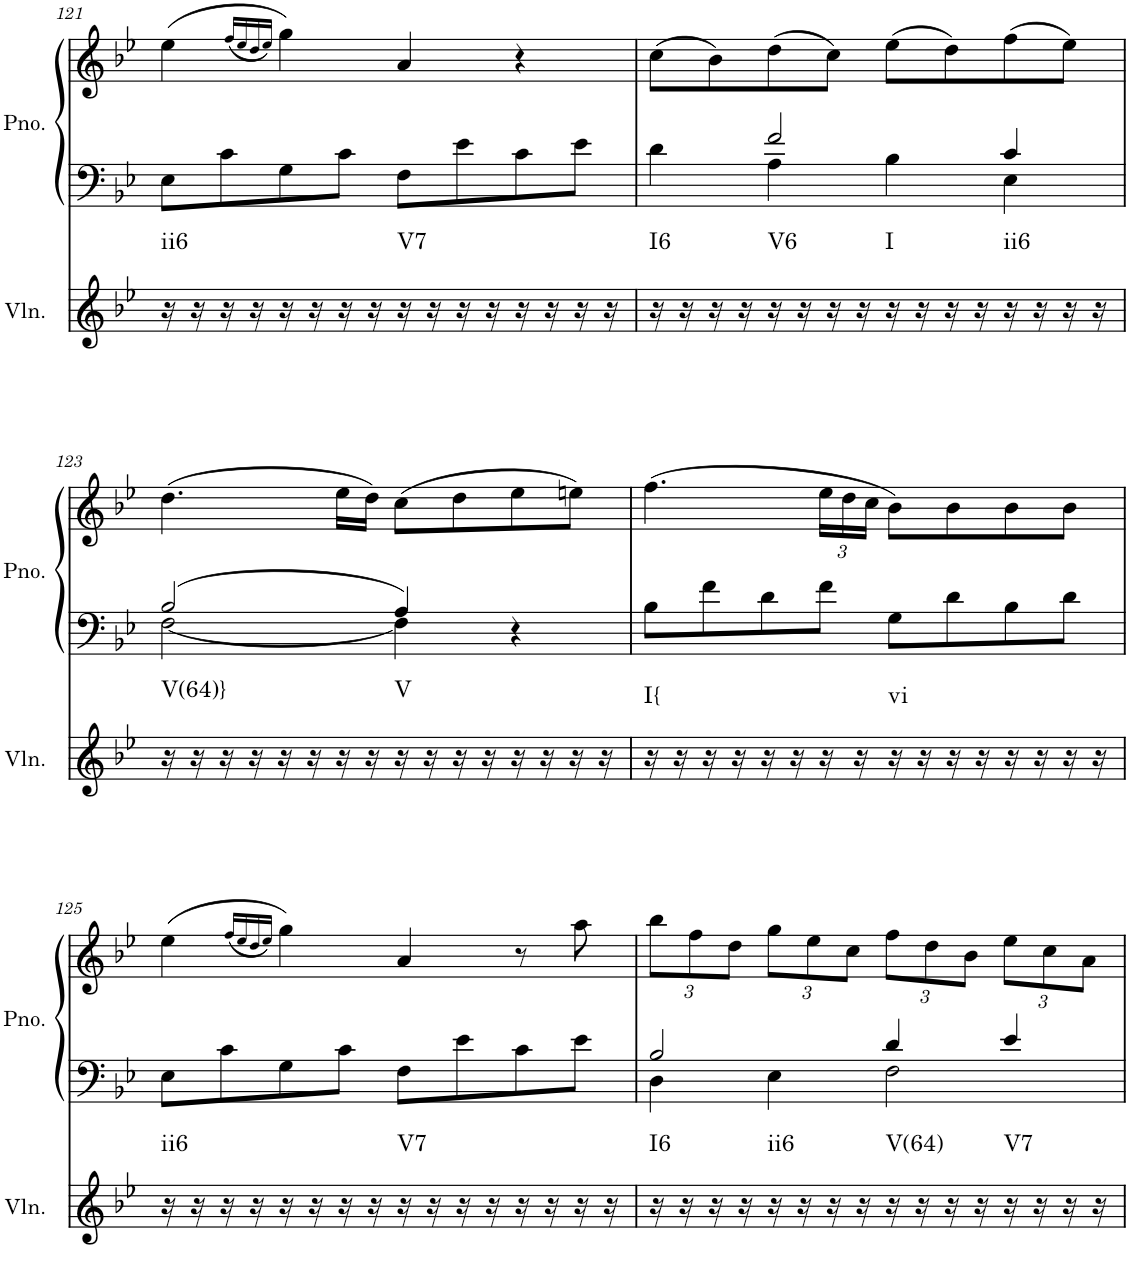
**kern	**harte	**kern	**kern
*part2	*part2	*part1	*part1
*staff3	*	*staff2	*staff1
*I"Violin	*	*I"Piano, Piano right	*
*I'Vln.	*	*I'Pno.	*
!!LO:PB:g=z
*clefG2	*	*clefF4	*clefG2
*k[b-e-]	*	*k[b-e-]	*k[b-e-]
*M2/2	*	*M2/2	*M2/2
*met(c|)	*	*met(c|)	*met(c|)
=121	=121	=121	=121
!	!LO:H:kt=ii6	!	!
16r	N	8E-\L	(4ee-\
16r	.	.	.
16r	.	8c\	.
16r	.	.	.
.	.	.	(16qff/LL
.	.	.	16qee-/
.	.	.	16qdd/
.	.	.	16qee-/JJ)
16r	.	8G\	4gg\)
16r	.	.	.
16r	.	8c\J	.
16r	.	.	.
!	!LO:H:kt=V7	!	!
16r	N	8F\L	4a/
16r	.	.	.
16r	.	8e-\	.
16r	.	.	.
16r	.	8c\	4r
16r	.	.	.
16r	.	8e-\J	.
16r	.	.	.
=122	=122	=122	=122
*	*	*^	*
!	!LO:H:kt=I6	!	!	!
16r	N	4d\	4ryy	(8cc\L
16r	.	.	.	.
16r	.	.	.	8b-\)
16r	.	.	.	.
!	!LO:H:kt=V6	!	!	!
16r	N	2f/	4A\	(8dd\
16r	.	.	.	.
16r	.	.	.	8cc\J)
16r	.	.	.	.
!	!LO:H:kt=I	!	!	!
16r	N	.	4B-\	(8ee-\L
16r	.	.	.	.
16r	.	.	.	8dd\)
16r	.	.	.	.
!	!LO:H:kt=ii6	!	!	!
16r	N	4c/	4E-\	(8ff\
16r	.	.	.	.
16r	.	.	.	8ee-\J)
16r	.	.	.	.
!!LO:LB:g=z
=123	=123	=123	=123	=123
!	!LO:H:kt=V(64)}	!	!	!
16r	N	2B-/	[2F\	(4.dd\
16r	.	.	.	.
16r	.	.	.	.
16r	.	.	.	.
16r	.	.	.	.
16r	.	.	.	.
16r	.	.	.	16ee-\LL
16r	.	.	.	16dd\JJ)
!	!LO:H:kt=V	!	!	!
16r	N	4A/	4F\]	(8cc\L
16r	.	.	.	.
16r	.	.	.	8dd\
16r	.	.	.	.
16r	.	4r	4ryy	8ee-\
16r	.	.	.	.
16r	.	.	.	8een\J)
16r	.	.	.	.
*	*	*v	*v	*
=124	=124	=124	=124
!	!LO:H:kt=I{	!	!
16r	N	8B-\L	(4.ff\
16r	.	.	.
16r	.	8f\	.
16r	.	.	.
16r	.	8d\	.
16r	.	.	.
*	*	*	*Xbrackettup
16r	.	8f\J	24ee-\LL
.	.	.	24dd\
16r	.	.	.
.	.	.	24cc\JJ
!	!LO:H:kt=vi	!	!
16r	N	8G\L	8b-\L)
16r	.	.	.
16r	.	8d\	8b-\
16r	.	.	.
16r	.	8B-\	8b-\
16r	.	.	.
16r	.	8d\J	8b-\J
16r	.	.	.
!!LO:LB:g=z
=125	=125	=125	=125
!	!LO:H:kt=ii6	!	!
16r	N	8E-\L	(4ee-\
16r	.	.	.
16r	.	8c\	.
16r	.	.	.
.	.	.	(16qff/LL
.	.	.	16qee-/
.	.	.	16qdd/
.	.	.	16qee-/JJ)
16r	.	8G\	4gg\)
16r	.	.	.
16r	.	8c\J	.
16r	.	.	.
!	!LO:H:kt=V7	!	!
16r	N	8F\L	4a/
16r	.	.	.
16r	.	8e-\	.
16r	.	.	.
16r	.	8c\	8r
16r	.	.	.
16r	.	8e-\J	8aa\
16r	.	.	.
=126	=126	=126	=126
*	*	*^	*
!	!LO:H:kt=I6	!	!	!
16r	N	2B-/	4D\	12bb-\L
16r	.	.	.	.
.	.	.	.	12ff\
16r	.	.	.	.
.	.	.	.	12dd\J
16r	.	.	.	.
!	!LO:H:kt=ii6	!	!	!
16r	N	.	4E-\	12gg\L
16r	.	.	.	.
.	.	.	.	12ee-\
16r	.	.	.	.
.	.	.	.	12cc\J
16r	.	.	.	.
!	!LO:H:kt=V(64)	!	!	!
16r	N	4d/	2F\	12ff\L
16r	.	.	.	.
.	.	.	.	12dd\
16r	.	.	.	.
.	.	.	.	12b-\J
16r	.	.	.	.
!	!LO:H:kt=V7	!	!	!
16r	N	4e-/	.	12ee-\L
16r	.	.	.	.
.	.	.	.	12cc\
16r	.	.	.	.
.	.	.	.	12a\J
16r	.	.	.	.
*	*	*v	*v	*
=	=	=	=
*-	*-	*-	*-
